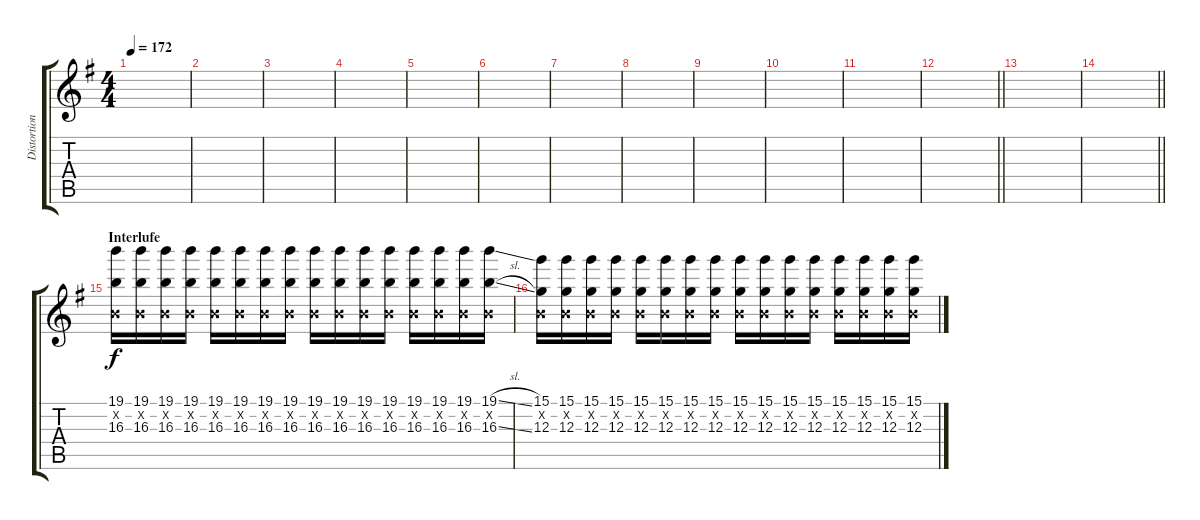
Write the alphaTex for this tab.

\track ("Distortion" "Distortion") {instrument distortionguitar}
\staff {score tabs}
\tuning (E4 B3 G3 D3 A2 E2) {hide}
\ts (4 4)
\tempo 172
\clef g2
\ks g
|
|
|
|
|
|
|
|
|
|
|
\barLineRight lightlight
|
|
\barLineRight lightlight
|
\section ("" "Interlufe")
(19.1 0.2{x} 16.3).16 (19.1 0.2{x} 16.3).16 (19.1 0.2{x} 16.3).16 (19.1 0.2{x} 16.3).16 (19.1 0.2{x} 16.3).16 (19.1 0.2{x} 16.3).16 (19.1 0.2{x} 16.3).16 (19.1 0.2{x} 16.3).16 (19.1 0.2{x} 16.3).16 (19.1 0.2{x} 16.3).16 (19.1 0.2{x} 16.3).16 (19.1 0.2{x} 16.3).16 (19.1 0.2{x} 16.3).16 (19.1 0.2{x} 16.3).16 (19.1 0.2{x} 16.3).16 (19.1{sl} 0.2{x} 16.3{sl}).16 |
(15.1 0.2{x} 12.3).16 (15.1 0.2{x} 12.3).16 (15.1 0.2{x} 12.3).16 (15.1 0.2{x} 12.3).16 (15.1 0.2{x} 12.3).16 (15.1 0.2{x} 12.3).16 (15.1 0.2{x} 12.3).16 (15.1 0.2{x} 12.3).16 (15.1 0.2{x} 12.3).16 (15.1 0.2{x} 12.3).16 (15.1 0.2{x} 12.3).16 (15.1 0.2{x} 12.3).16 (15.1 0.2{x} 12.3).16 (15.1 0.2{x} 12.3).16 (15.1 0.2{x} 12.3).16 (15.1{sl} 0.2{x} 12.3{sl}).16
